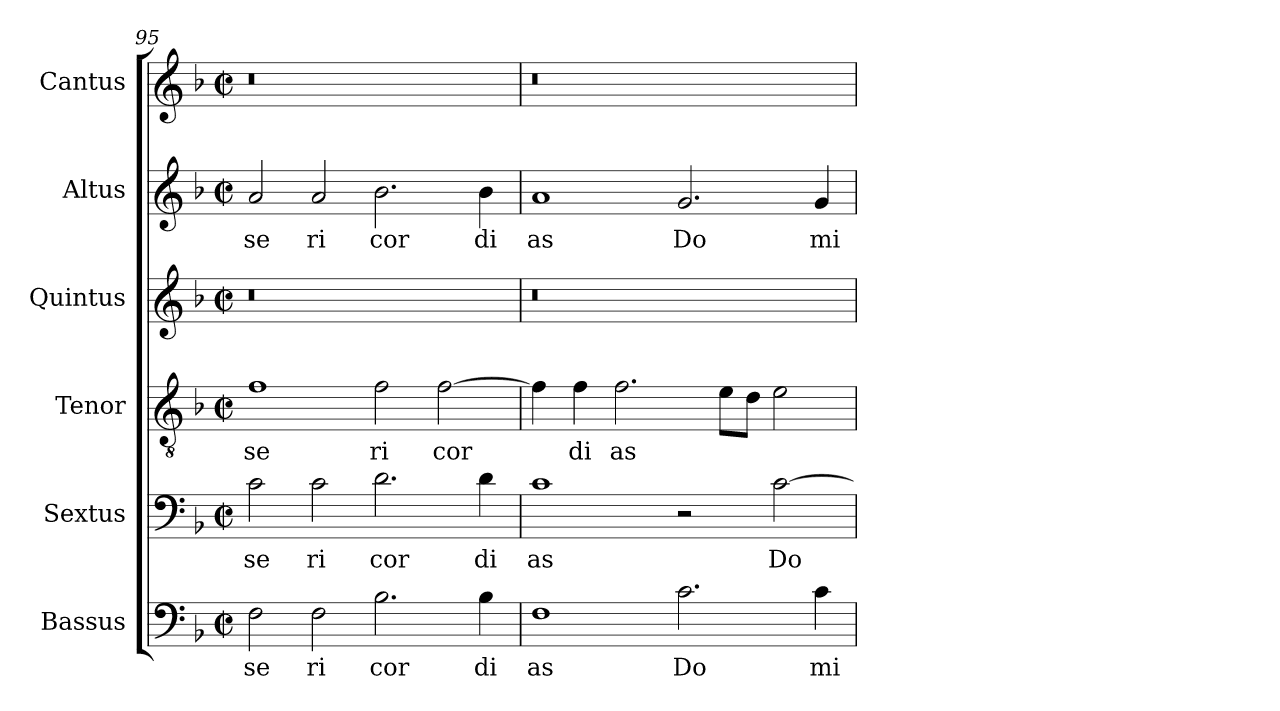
**kern	**text	**kern	**text	**kern	**text	**kern	**kern	**text	**kern
*part6	*part6	*part5	*part5	*part4	*part4	*part3	*part2	*part2	*part1
*staff6	*staff6	*staff5	*staff5	*staff4	*staff4	*staff3	*staff2	*staff2	*staff1
*I"Bassus	*	*I"Sextus	*	*I"Tenor	*	*I"Quintus	*I"Altus	*	*I"Cantus
*I'Bassus	*	*I'Sextus	*	*I'Tenor	*	*I'Quintus	*I'Altus	*	*I'Cantus
!!LO:LB:g=z
*clefF4	*	*clefF4	*	*clefGv2	*	*clefG2	*clefG2	*	*clefG2
*k[b-]	*	*k[b-]	*	*k[b-]	*	*k[b-]	*k[b-]	*	*k[b-]
*F:	*	*F:	*	*F:	*	*F:	*F:	*	*F:
*M2/2	*	*M2/2	*	*M2/2	*	*M2/2	*M2/2	*	*M2/2
*met(c|)	*	*met(c|)	*	*met(c|)	*	*met(c|)	*met(c|)	*	*met(c|)
=95	=95	=95	=95	=95	=95	=95	=95	=95	=95
!	!LO:LY:b:cj	!	!LO:LY:b:cj	!	!LO:LY:b:cj	!	!	!LO:LY:b:cj	!
2F\	se	2c\	-se	1f	se	0r	2a/	-se	0r
!	!LO:LY:b:cj	!	!LO:LY:b:cj	!	!	!	!	!LO:LY:b:cj	!
2F\	ri	2c\	ri	.	.	.	2a/	ri	.
!	!LO:LY:b:cj	!	!LO:LY:b:cj	!	!LO:LY:b:cj	!	!	!LO:LY:b:cj	!
2.B-\	cor	2.d\	cor	2f\	ri	.	2.b-\	cor	.
!	!	!	!	!	!LO:LY:b:cj	!	!	!	!
.	.	.	.	[>2f\	cor	.	.	.	.
!	!LO:LY:b:cj	!	!LO:LY:b:cj	!	!	!	!	!LO:LY:b:cj	!
4B-\	di	4d\	di	.	.	.	4b-\	di	.
=96	=96	=96	=96	=96	=96	=96	=96	=96	=96
!	!LO:LY:b:cj	!	!LO:LY:b:cj	!	!LO:LY:b:cj	!	!	!LO:LY:b:cj	!
1F	as	1c	as	4f\]	.	0r	1a	as	0r
!	!	!	!	!	!LO:LY:b:cj	!	!	!	!
.	.	.	.	4f\	di	.	.	.	.
!	!	!	!	!	!LO:LY:b:cj	!	!	!	!
.	.	.	.	2.f\	as	.	.	.	.
!	!LO:LY:b:cj	!	!	!	!	!	!	!LO:LY:b:cj	!
2.c\	Do	2r	.	.	.	.	2.g/	Do	.
!	!	!	!	!	!LO:LY:b:cj	!	!	!	!
.	.	.	.	8e\L	.	.	.	.	.
!	!	!	!	!	!LO:LY:b:cj	!	!	!	!
.	.	.	.	8d\J	.	.	.	.	.
!	!	!	!LO:LY:b:cj	!	!LO:LY:b:cj	!	!	!	!
.	.	[>2c\	Do	2e\	.	.	.	.	.
!	!LO:LY:b:cj	!	!	!	!	!	!	!LO:LY:b:cj	!
4c\	mi	.	.	.	.	.	4g/	mi	.
=	=	=	=	=	=	=	=	=	=
*-	*-	*-	*-	*-	*-	*-	*-	*-	*-
